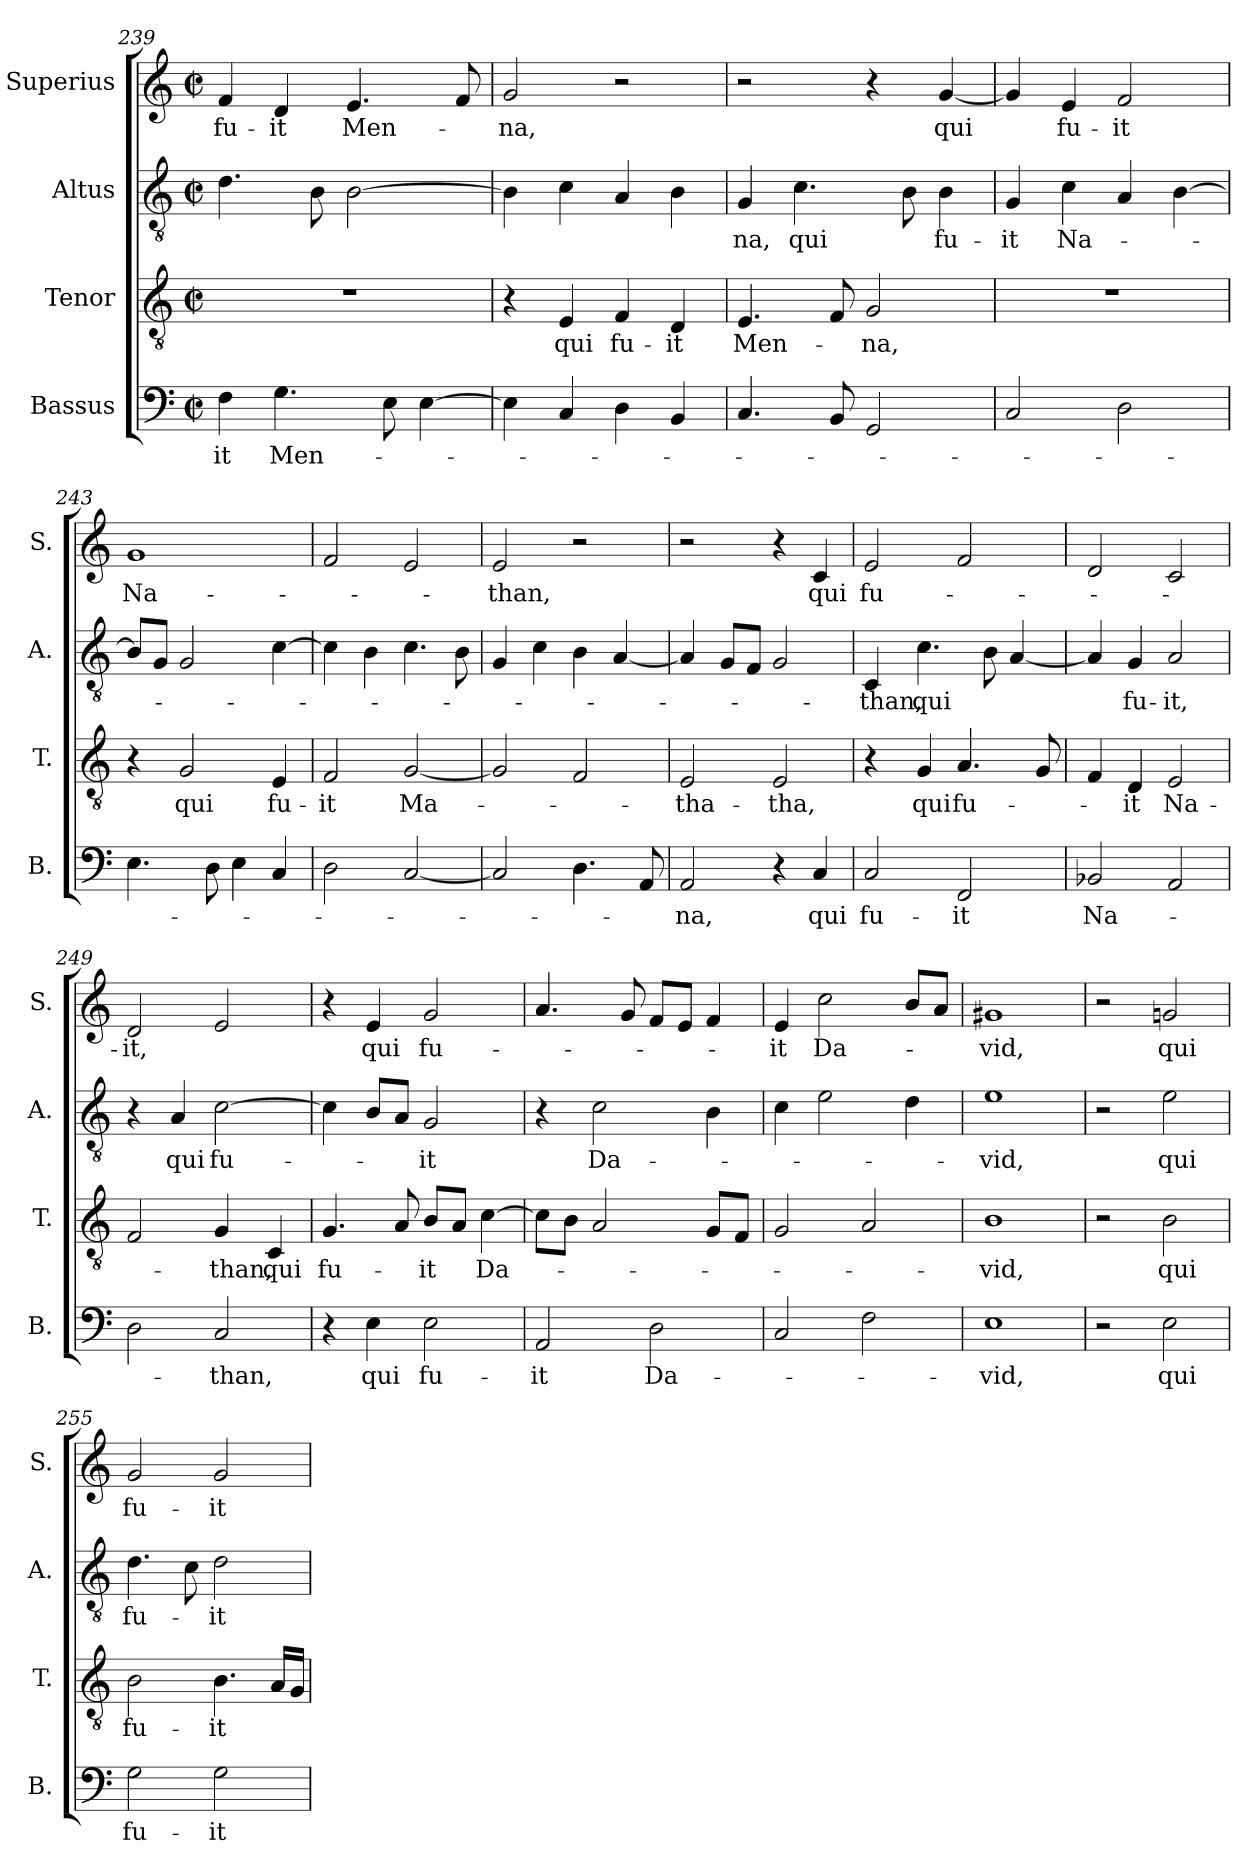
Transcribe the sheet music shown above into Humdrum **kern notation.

**kern	**text	**kern	**text	**kern	**text	**kern	**text
*part4	*part4	*part3	*part3	*part2	*part2	*part1	*part1
*staff4	*staff4	*staff3	*staff3	*staff2	*staff2	*staff1	*staff1
*I"Bassus	*	*I"Tenor	*	*I"Altus	*	*I"Superius	*
*I'B.	*	*I'T.	*	*I'A.	*	*I'S.	*
!!LO:LB:g=z
*clefF4	*	*clefGv2	*	*clefGv2	*	*clefG2	*
*	*	*ITrd7c12	*	*ITrd7c12	*	*	*
*M2/2	*	*M2/2	*	*M2/2	*	*M2/2	*
*met(c|)	*	*met(c|)	*	*met(c|)	*	*met(c|)	*
=239	=239	=239	=239	=239	=239	=239	=239
!	!LO:LY:b	!	!	!	!	!	!LO:LY:b
4F\	-it	1r	.	4.D\	.	4f/	fu-
!	!LO:LY:b	!	!	!	!	!	!LO:LY:b
4.G\	Men-	.	.	.	.	4d/	-it
.	.	.	.	8BB\	.	.	.
!	!	!	!	!	!	!	!LO:LY:b
.	.	.	.	[2BB\	.	4.e/	Men-
8E\	.	.	.	.	.	.	.
[4E\	.	.	.	.	.	.	.
.	.	.	.	.	.	8f/	.
=240	=240	=240	=240	=240	=240	=240	=240
!	!	!	!	!	!	!	!LO:LY:b
4E\]	.	4r	.	4BB\]	.	2g/	-na,
!	!	!	!LO:LY:b	!	!	!	!
4C/	.	4EE/	qui	4C\	.	.	.
!	!	!	!LO:LY:b	!	!	!	!
4D\	.	4FF/	fu-	4AA/	.	2r	.
!	!	!	!LO:LY:b	!	!	!	!
4BB/	.	4DD/	-it	4BB\	.	.	.
=241	=241	=241	=241	=241	=241	=241	=241
!	!	!	!LO:LY:b	!	!LO:LY:b	!	!
4.C/	.	4.EE/	Men-	4GG/	-na,	2r	.
!	!	!	!	!	!LO:LY:b	!	!
.	.	.	.	4.C\	qui	.	.
8BB/	.	8FF/	.	.	.	.	.
!	!	!	!LO:LY:b	!	!	!	!
2GG/	.	2GG/	-na,	.	.	4r	.
.	.	.	.	8BB\	.	.	.
!	!	!	!	!	!LO:LY:b	!	!LO:LY:b
.	.	.	.	4BB\	fu-	[4g/	qui
=242	=242	=242	=242	=242	=242	=242	=242
!	!	!	!	!	!LO:LY:b	!	!
2C/	.	1r	.	4GG/	-it	4g/]	.
!	!	!	!	!	!LO:LY:b	!	!LO:LY:b
.	.	.	.	4C\	Na-	4e/	fu-
!	!	!	!	!	!	!	!LO:LY:b
2D\	.	.	.	4AA/	.	2f/	-it
.	.	.	.	[4BB\	.	.	.
=243	=243	=243	=243	=243	=243	=243	=243
!	!	!	!	!	!	!	!LO:LY:b
4.E\	.	4r	.	8BBL]	.	1g	Na-
.	.	.	.	8GGJ	.	.	.
!	!	!	!LO:LY:b	!	!	!	!
.	.	2GG/	qui	2GG/	.	.	.
8D\	.	.	.	.	.	.	.
4E\	.	.	.	.	.	.	.
!	!	!	!LO:LY:b	!	!	!	!
4C/	.	4EE/	fu-	[4C\	.	.	.
=244	=244	=244	=244	=244	=244	=244	=244
!	!	!	!LO:LY:b	!	!	!	!
2D\	.	2FF/	-it	4C\]	.	2f/	.
.	.	.	.	4BB\	.	.	.
!	!	!	!LO:LY:b	!	!	!	!
[2C/	.	[2GG/	Ma-	4.C\	.	2e/	.
.	.	.	.	8BB\	.	.	.
!!LO:PB:g=z
=245	=245	=245	=245	=245	=245	=245	=245
!	!	!	!	!	!	!	!LO:LY:b
2C/]	.	2GG/]	.	4GG/	.	2e/	-than,
.	.	.	.	4C\	.	.	.
4.D\	.	2FF/	.	4BB\	.	2r	.
.	.	.	.	[4AA/	.	.	.
8AA/	.	.	.	.	.	.	.
=246	=246	=246	=246	=246	=246	=246	=246
!	!LO:LY:b	!	!LO:LY:b	!	!	!	!
2AA/	-na,	2EE/	-tha-	4AA/]	.	2r	.
.	.	.	.	8GGL	.	.	.
.	.	.	.	8FFJ	.	.	.
!	!	!	!LO:LY:b	!	!	!	!
4r	.	2EE/	-tha,	2GG/	.	4r	.
!	!LO:LY:b	!	!	!	!	!	!LO:LY:b
4C/	qui	.	.	.	.	4c/	qui
=247	=247	=247	=247	=247	=247	=247	=247
!	!LO:LY:b	!	!	!	!LO:LY:b	!	!LO:LY:b
2C/	fu-	4r	.	4CC/	-than,	2e/	fu-
!	!	!	!LO:LY:b	!	!LO:LY:b	!	!
.	.	4GG/	qui	4.C\	qui	.	.
!	!LO:LY:b	!	!LO:LY:b	!	!	!	!
2FF/	-it	4.AA/	fu-	.	.	2f/	.
.	.	.	.	8BB\	.	.	.
.	.	.	.	[4AA/	.	.	.
.	.	8GG/	.	.	.	.	.
=248	=248	=248	=248	=248	=248	=248	=248
!	!LO:LY:b	!	!	!	!	!	!
2BB-X/	Na-	4FF/	.	4AA/]	.	2d/	.
!	!	!	!LO:LY:b	!	!LO:LY:b	!	!
.	.	4DD/	-it	4GG/	fu-	.	.
!	!	!	!LO:LY:b	!	!LO:LY:b	!	!
2AA/	.	2EE/	Na-	2AA/	-it,	2c/	.
=249	=249	=249	=249	=249	=249	=249	=249
!	!	!	!	!	!	!	!LO:LY:b
2D\	.	2FF/	.	4r	.	2d/	-it,
!	!	!	!	!	!LO:LY:b	!	!
.	.	.	.	4AA/	qui	.	.
!	!LO:LY:b	!	!LO:LY:b	!	!LO:LY:b	!	!
2C/	-than,	4GG/	-than,	[2C\	fu-	2e/	.
!	!	!	!LO:LY:b	!	!	!	!
.	.	4CC/	qui	.	.	.	.
!!LO:LB:g=z
=250	=250	=250	=250	=250	=250	=250	=250
!	!	!	!LO:LY:b	!	!	!	!
4r	.	4.GG/	fu-	4C\]	.	4r	.
!	!LO:LY:b	!	!	!	!	!	!LO:LY:b
4E\	qui	.	.	8BBL	.	4e/	qui
.	.	8AA/	.	8AAJ	.	.	.
!	!LO:LY:b	!	!LO:LY:b	!	!LO:LY:b	!	!LO:LY:b
2E\	fu-	8BBL	-it	2GG/	-it	2g/	fu-
.	.	8AAJ	.	.	.	.	.
!	!	!	!LO:LY:b	!	!	!	!
.	.	[4C\	Da-	.	.	.	.
=251	=251	=251	=251	=251	=251	=251	=251
!	!LO:LY:b	!	!	!	!	!	!
2AA/	-it	8CL]	.	4r	.	4.a/	.
.	.	8BBJ	.	.	.	.	.
!	!	!	!	!	!LO:LY:b	!	!
.	.	2AA/	.	2C\	Da-	.	.
.	.	.	.	.	.	8g/	.
!	!LO:LY:b	!	!	!	!	!	!
2D\	Da-	.	.	.	.	8fL	.
.	.	.	.	.	.	8eJ	.
.	.	8GGL	.	4BB\	.	4f/	.
.	.	8FFJ	.	.	.	.	.
=252	=252	=252	=252	=252	=252	=252	=252
!	!	!	!	!	!	!	!LO:LY:b
2C/	.	2GG/	.	4C\	.	4e/	-it
!	!	!	!	!	!	!	!LO:LY:b
.	.	.	.	2E\	.	2cc\	Da-
2F\	.	2AA/	.	.	.	.	.
.	.	.	.	4D\	.	8bL	.
.	.	.	.	.	.	8aJ	.
=253	=253	=253	=253	=253	=253	=253	=253
!	!LO:LY:b	!	!LO:LY:b	!	!LO:LY:b	!	!LO:LY:b
1E	-vid,	1BB	-vid,	1E	-vid,	1g#X	-vid,
=254	=254	=254	=254	=254	=254	=254	=254
2r	.	2r	.	2r	.	2r	.
!	!LO:LY:b	!	!LO:LY:b	!	!LO:LY:b	!	!LO:LY:b
2E\	qui	2BB\	qui	2E\	qui	2gn/	qui
!!LO:LB:g=z
=255	=255	=255	=255	=255	=255	=255	=255
!	!LO:LY:b	!	!LO:LY:b	!	!LO:LY:b	!	!LO:LY:b
2G\	fu-	2BB\	fu-	4.D\	fu-	2g/	fu-
.	.	.	.	8C\	.	.	.
!	!LO:LY:b	!	!LO:LY:b	!	!LO:LY:b	!	!LO:LY:b
2G\	-it	4.BB\	-it	2D\	-it	2g/	-it
.	.	16AALL	.	.	.	.	.
.	.	16GGJJ	.	.	.	.	.
=	=	=	=	=	=	=	=
*-	*-	*-	*-	*-	*-	*-	*-
